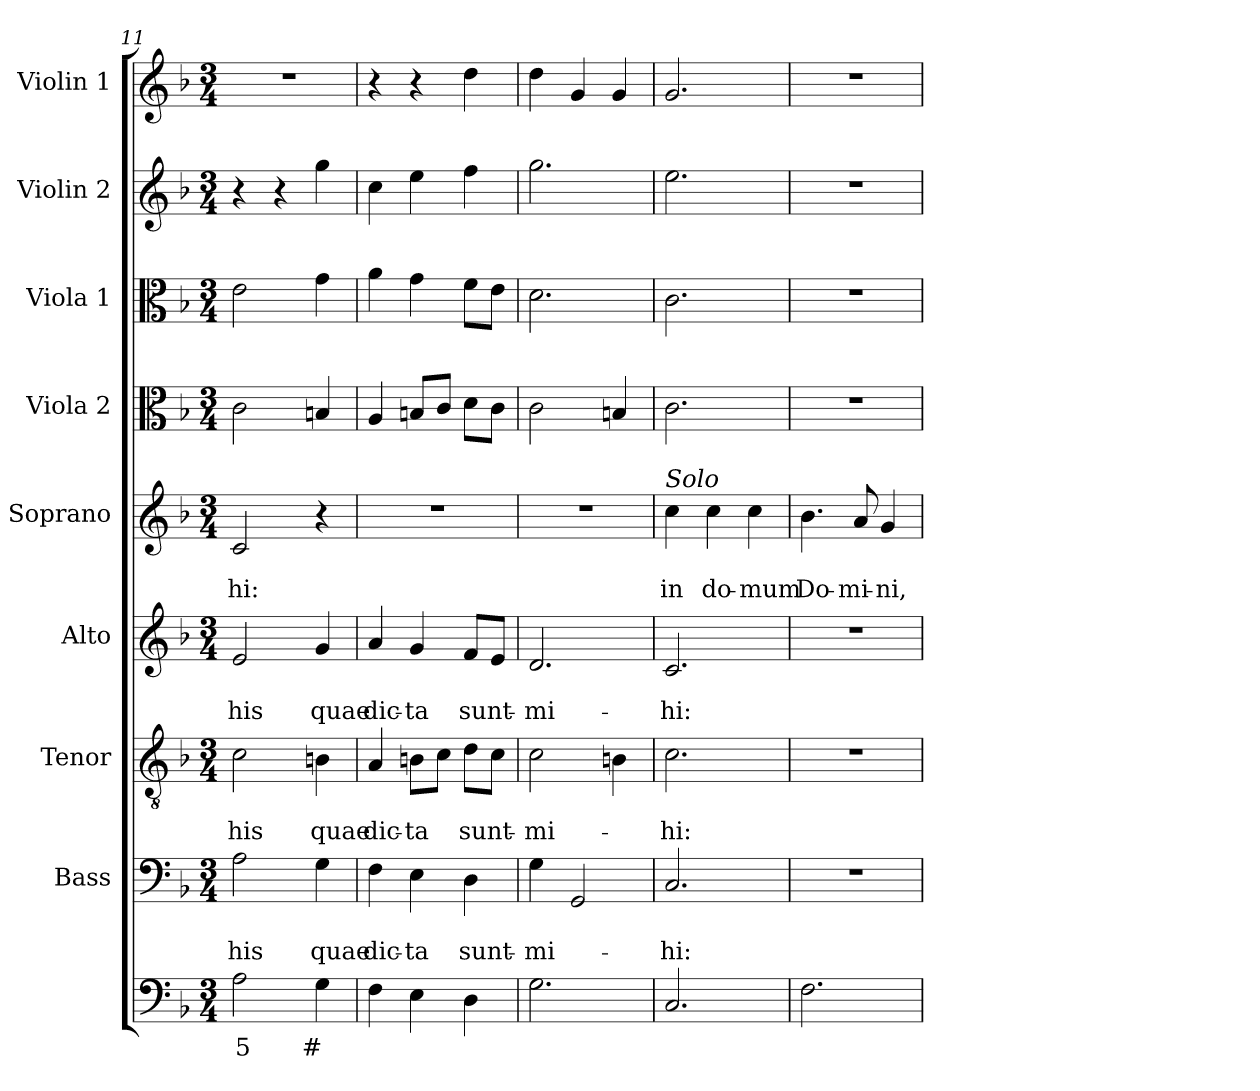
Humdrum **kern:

**kern	**text	**kern	**text	**text	**kern	**text	**text	**kern	**text	**text	**kern	**text	**text	**kern	**kern	**kern	**kern
*part9	*part9	*part8	*part8	*part8	*part7	*part7	*part7	*part6	*part6	*part6	*part5	*part5	*part5	*part4	*part3	*part2	*part1
*staff9	*staff9	*staff8	*staff8	*staff8	*staff7	*staff7	*staff7	*staff6	*staff6	*staff6	*staff5	*staff5	*staff5	*staff4	*staff3	*staff2	*staff1
*	*	*I"Bass	*	*	*I"Tenor	*	*	*I"Alto	*	*	*I"Soprano	*	*	*I"Viola 2	*I"Viola 1	*I"Violin 2	*I"Violin 1
*	*	*I'B	*	*	*I'T	*	*	*I'A	*	*	*I'S	*	*	*I'Vla. 2	*I'Vla. 1	*I'Vln. 2	*I'Vln. 1
*clefF4	*	*clefF4	*	*	*clefGv2	*	*	*clefG2	*	*	*clefG2	*	*	*clefC3	*clefC3	*clefG2	*clefG2
*k[b-]	*	*k[b-]	*	*	*k[b-]	*	*	*k[b-]	*	*	*k[b-]	*	*	*k[b-]	*k[b-]	*k[b-]	*k[b-]
*F:	*	*F:	*	*	*F:	*	*	*F:	*	*	*F:	*	*	*F:	*F:	*F:	*F:
*M3/4	*	*M3/4	*	*	*M3/4	*	*	*M3/4	*	*	*M3/4	*	*	*M3/4	*M3/4	*M3/4	*M3/4
=11	=11	=11	=11	=11	=11	=11	=11	=11	=11	=11	=11	=11	=11	=11	=11	=11	=11
!	!LO:LY:b	!	!	!LO:LY:b	!	!	!LO:LY:b	!	!	!LO:LY:b	!	!	!LO:LY:b	!	!	!	!
2A\	5	2A\	.	his	2c\	.	his	2e/	.	his	2c/	.	-hi:	2c\	2e\	4r	2.r
.	.	.	.	.	.	.	.	.	.	.	.	.	.	.	.	4r	.
!	!LO:LY:b	!	!	!LO:LY:b	!	!	!LO:LY:b	!	!	!LO:LY:b	!	!	!	!	!	!	!
4G\	#	4G\	.	quae	4Bn\	.	quae	4g/	.	quae	4r	.	.	4Bn/	4g\	4gg\	.
=12	=12	=12	=12	=12	=12	=12	=12	=12	=12	=12	=12	=12	=12	=12	=12	=12	=12
!	!	!	!	!LO:LY:b	!	!	!LO:LY:b	!	!	!LO:LY:b	!	!	!	!	!	!	!
4F\	.	4F\	.	dic-	4A/	.	dic-	4a/	.	dic-	2.r	.	.	4A/	4a\	4cc\	4r
!	!	!	!	!LO:LY:b	!	!	!LO:LY:b	!	!	!LO:LY:b	!	!	!	!	!	!	!
4E\	.	4E\	.	-ta	8Bn\L	.	-ta	4g/	.	-ta	.	.	.	8Bn/L	4g\	4ee\	4r
.	.	.	.	.	8c\J	.	.	.	.	.	.	.	.	8c/J	.	.	.
!	!	!	!	!LO:LY:b	!	!	!LO:LY:b	!	!	!LO:LY:b	!	!	!	!	!	!	!
4D\	.	4D\	.	sunt-	8d\L	.	sunt-	8f/L	.	sunt-	.	.	.	8d\L	8f\L	4ff\	4dd\
.	.	.	.	.	8c\J	.	.	8e/J	.	.	.	.	.	8c\J	8e\J	.	.
!!LO:LB:g=z
=13	=13	=13	=13	=13	=13	=13	=13	=13	=13	=13	=13	=13	=13	=13	=13	=13	=13
*^	*	*	*	*	*	*	*	*	*	*	*	*	*	*	*	*	*
!	!	!	!	!	!LO:LY:b	!	!	!LO:LY:b	!	!	!LO:LY:b	!	!	!	!	!	!	!
2.G\	4ryy	.	4G\	.	-mi-	2c\	.	-mi-	2.d/	.	-mi-	2.r	.	.	2c\	2.d\	2.gg\	4dd\
.	4ryy	.	2GG/	.	.	.	.	.	.	.	.	.	.	.	.	.	.	4g/
.	4ryy	.	.	.	.	4Bn\	.	.	.	.	.	.	.	.	4Bn/	.	.	4g/
=14	=14	=14	=14	=14	=14	=14	=14	=14	=14	=14	=14	=14	=14	=14	=14	=14	=14	=14
!	!	!	!	!	!	!	!	!	!	!	!	!LO:TX:a:i:t=Solo	!	!	!	!	!	!
!	!	!	!	!	!LO:LY:b	!	!	!LO:LY:b	!	!	!LO:LY:b	!	!	!LO:LY:b	!	!	!	!
*v	*v	*	*	*	*	*	*	*	*	*	*	*	*	*	*	*	*	*
2.C/	.	2.C/	.	-hi:	2.c\	.	-hi:	2.c/	.	-hi:	4cc\	.	in	2.c\	2.c\	2.ee\	2.g/
!	!	!	!	!	!	!	!	!	!	!	!	!	!LO:LY:b	!	!	!	!
.	.	.	.	.	.	.	.	.	.	.	4cc\	.	do-	.	.	.	.
!	!	!	!	!	!	!	!	!	!	!	!	!	!LO:LY:b	!	!	!	!
.	.	.	.	.	.	.	.	.	.	.	4cc\	.	-mum	.	.	.	.
=15	=15	=15	=15	=15	=15	=15	=15	=15	=15	=15	=15	=15	=15	=15	=15	=15	=15
!	!	!	!	!	!	!	!	!	!	!	!	!	!LO:LY:b	!	!	!	!
2.F\	.	2.r	.	.	2.r	.	.	2.r	.	.	4.b-\	.	Do-	2.r	2.r	2.r	2.r
!	!	!	!	!	!	!	!	!	!	!	!	!	!LO:LY:b	!	!	!	!
.	.	.	.	.	.	.	.	.	.	.	8a/	.	-mi-	.	.	.	.
!	!	!	!	!	!	!	!	!	!	!	!	!	!LO:LY:b	!	!	!	!
.	.	.	.	.	.	.	.	.	.	.	4g/	.	-ni,	.	.	.	.
=	=	=	=	=	=	=	=	=	=	=	=	=	=	=	=	=	=
*-	*-	*-	*-	*-	*-	*-	*-	*-	*-	*-	*-	*-	*-	*-	*-	*-	*-
